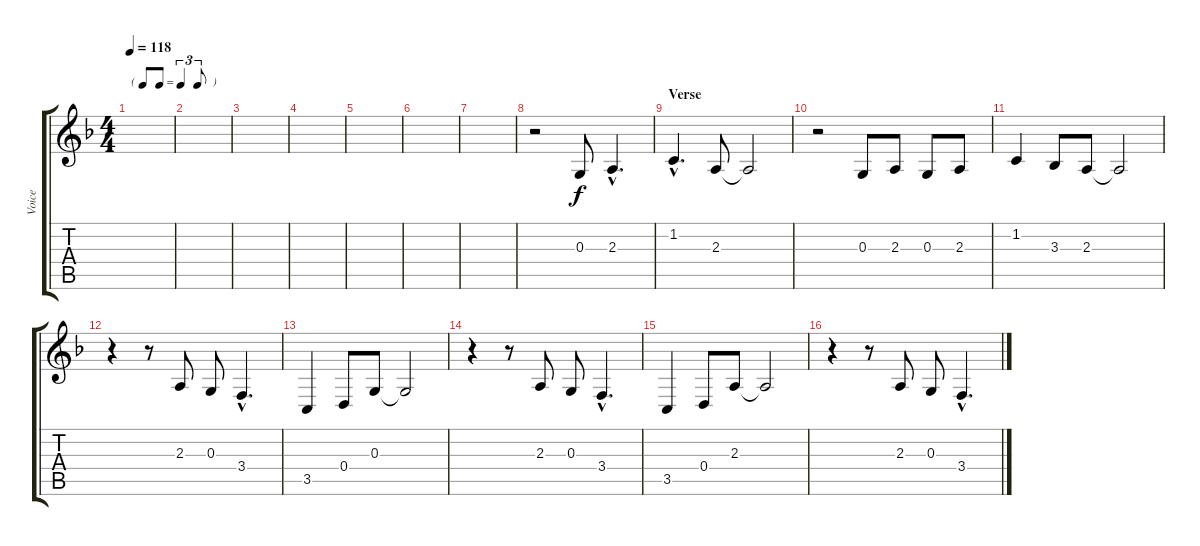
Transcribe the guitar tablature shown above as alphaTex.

\track ("Voice" "Voice") {instrument lead6voice}
\staff {score tabs}
\tuning (E4 B3 G3 D3 A2 E2) {hide}
\ts (4 4)
\tf triplet8th
\tempo 118
\clef g2
\ks f
|
|
|
|
|
|
|
r.2 0.3.8 2.3{hac}.4{d} |
\section ("" "Verse")
1.2{hac}.4{d} 2.3.8 2.3{t}.2 |
r.2 0.3.8 2.3.8 0.3.8 2.3.8 |
1.2.4 3.3.8 2.3.8 2.3{t}.2 |
r.4 r.8 2.3.8 0.3.8 3.4{hac}.4{d} |
3.5.4 0.4.8 0.3.8 0.3{t}.2 |
r.4 r.8 2.3.8 0.3.8 3.4{hac}.4{d} |
3.5.4 0.4.8 2.3.8 2.3{t}.2 |
r.4 r.8 2.3.8 0.3.8 3.4{hac}.4{d}
